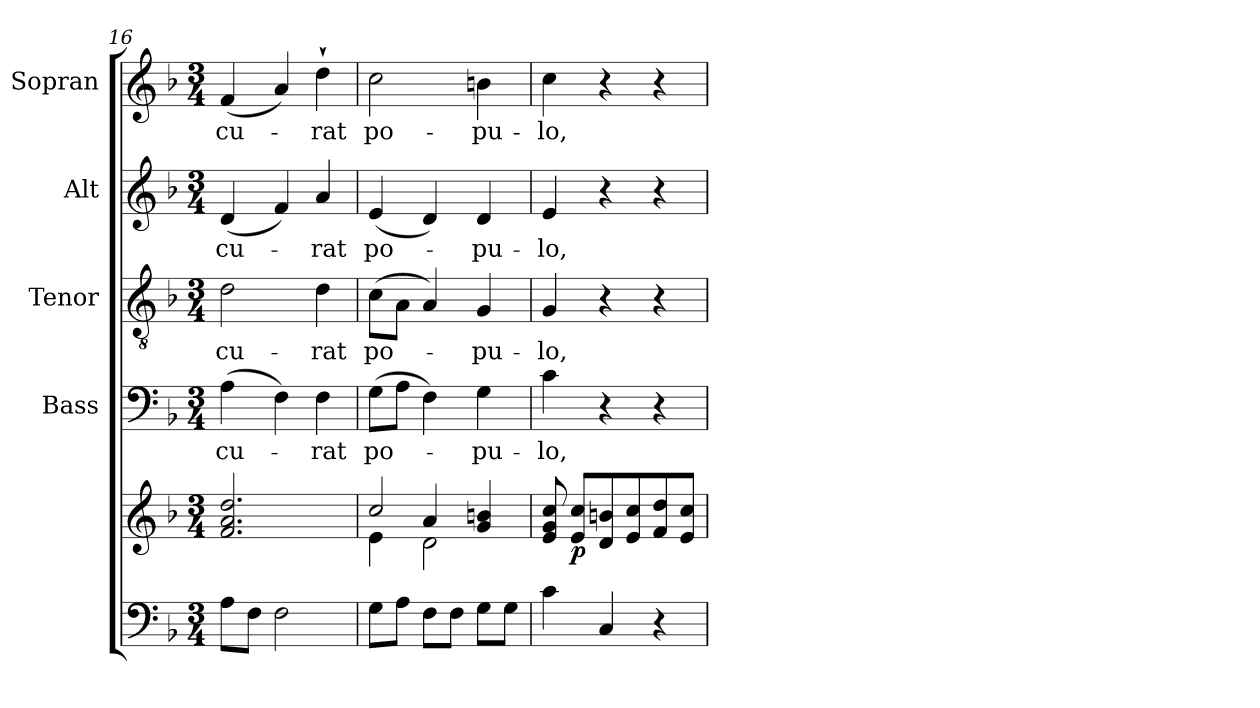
**kern	**kern	**dynam	**kern	**text	**kern	**text	**kern	**text	**kern	**text
*part5	*part5	*part5	*part4	*part4	*part3	*part3	*part2	*part2	*part1	*part1
*staff6	*staff5	*staff5/6	*staff4	*staff4	*staff3	*staff3	*staff2	*staff2	*staff1	*staff1
*	*	*	*I"Bass	*	*I"Tenor	*	*I"Alt	*	*I"Sopran	*
*	*	*	*I'B.	*	*I'T.	*	*I'A.	*	*I'S.	*
*clefF4	*clefG2	*	*clefF4	*	*clefGv2	*	*clefG2	*	*clefG2	*
*k[b-]	*k[b-]	*	*k[b-]	*	*k[b-]	*	*k[b-]	*	*k[b-]	*
*F:	*F:	*	*F:	*	*F:	*	*F:	*	*F:	*
*M3/4	*M3/4	*	*M3/4	*	*M3/4	*	*M3/4	*	*M3/4	*
=16	=16	=16	=16	=16	=16	=16	=16	=16	=16	=16
!	!	!	!	!LO:LY:b	!	!LO:LY:b	!	!LO:LY:b	!	!LO:LY:b
8A\L	2.f/ 2.a/ 2.dd/	.	(>4A\	cu-	2d\	cu-	(<4d/	cu-	(<4f/	cu-
8F\J	.	.	.	.	.	.	.	.	.	.
2F\	.	.	4F\)	.	.	.	4f/)	.	4a/)	.
!	!	!	!	!LO:LY:b	!	!LO:LY:b	!	!LO:LY:b	!	!LO:LY:b
.	.	.	4F\	-rat	4d\	-rat	4a/	-rat	4dd`>\	-rat
=17	=17	=17	=17	=17	=17	=17	=17	=17	=17	=17
*	*^	*	*	*	*	*	*	*	*	*
*	*	*^	*	*	*	*	*	*	*	*	*
!	!	!	!	!	!	!LO:LY:b	!	!LO:LY:b	!	!LO:LY:b	!	!LO:LY:b
8G\L	2cc/	4e\	4ryy	.	(>8G\L	po-	(>8c\L	po-	(<4e/	po-	2cc\	po-
8A\J	.	.	.	.	8A\J	.	8A\J	.	.	.	.	.
8F\L	.	2d\	4a/	.	4F\)	.	4A/)	.	4d/)	.	.	.
8F\J	.	.	.	.	.	.	.	.	.	.	.	.
!	!	!	!	!	!	!LO:LY:b	!	!LO:LY:b	!	!LO:LY:b	!	!LO:LY:b
8G\L	4g/ 4bn/	.	4ryy	.	4G\	-pu-	4G/	-pu-	4d/	-pu-	4bn\	-pu-
8G\J	.	.	.	.	.	.	.	.	.	.	.	.
*	*v	*v	*v	*	*	*	*	*	*	*	*	*
=18	=18	=18	=18	=18	=18	=18	=18	=18	=18	=18
!	!	!	!	!LO:LY:b	!	!LO:LY:b	!	!LO:LY:b	!	!LO:LY:b
4c\	8e/ 8g/ 8cc/	.	4c\	-lo,	4G/	-lo,	4e/	-lo,	4cc\	-lo,
!	!	!LO:DY:b	!	!	!	!	!	!	!	!
.	8e/ 8cc/L	p	.	.	.	.	.	.	.	.
4C/	8d/ 8bn/	.	4r	.	4r	.	4r	.	4r	.
.	8e/ 8cc/	.	.	.	.	.	.	.	.	.
4r	8f/ 8dd/	.	4r	.	4r	.	4r	.	4r	.
.	8e/ 8cc/J	.	.	.	.	.	.	.	.	.
=	=	=	=	=	=	=	=	=	=	=
*-	*-	*-	*-	*-	*-	*-	*-	*-	*-	*-
